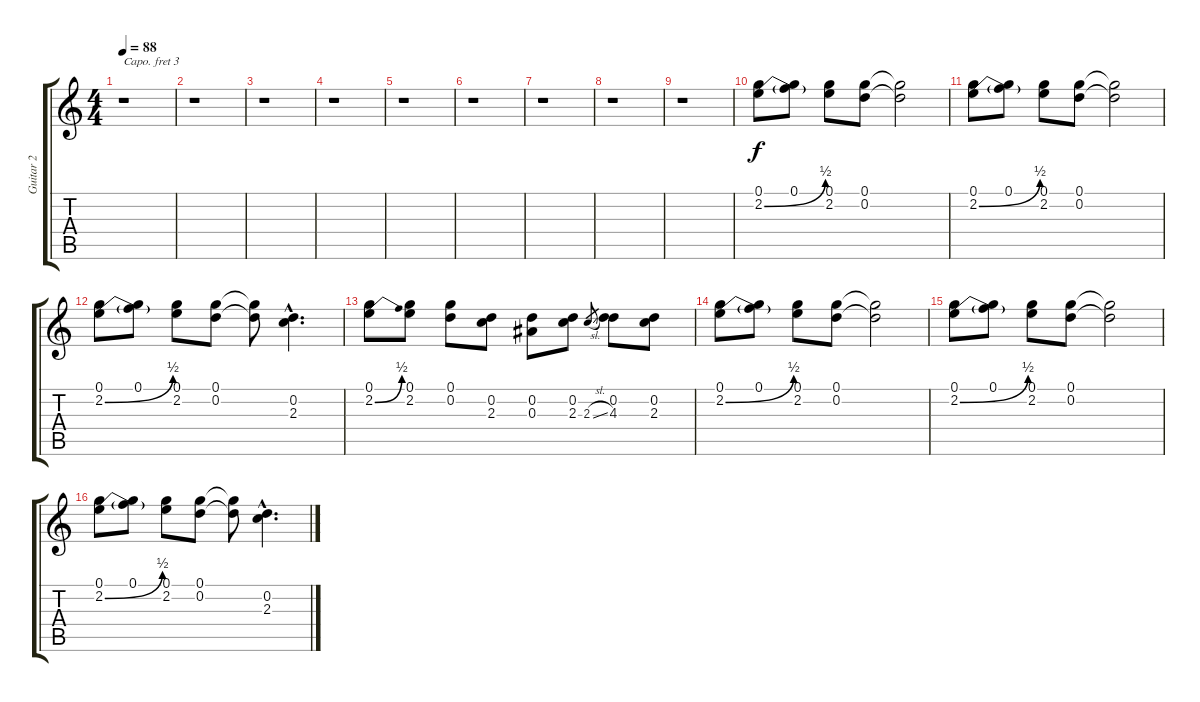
\track ("Guitar 2" "Guitar 2") {instrument distortionguitar}
\staff {score tabs}
\capo 3
\tuning (E4 B3 G3 D3 A2 E2) {hide}
\ts (4 4)
\tempo 88
\clef g2
\ks c
r.1{dy f} |
r.1 |
r.1 |
r.1 |
r.1 |
r.1 |
r.1 |
r.1 |
r.1 |
(0.1 2.2{be (bend 0 0 60 2)}).8 (0.1 2.2{t}).8 (0.1 2.2).8 (0.1 0.2).8 (0.1{t} 0.2{t}).2 |
(0.1 2.2{be (bend 0 0 60 2)}).8 (0.1 2.2{t}).8 (0.1 2.2).8 (0.1 0.2).8 (0.1{t} 0.2{t}).2 |
(0.1 2.2{be (bend 0 0 60 2)}).8 (0.1 2.2{t}).8 (0.1 2.2).8 (0.1 0.2).8 (0.1{t} 0.2{t}).8 (0.2{hac} 2.3{hac}).4{d} |
(0.1 2.2{be (bend 0 0 60 2)}).8 (0.1 2.2).8 (0.1 0.2).8 (0.2 2.3).8 (0.2 0.3).8 (0.2 2.3).8 2.3{sl}.8{gr} (0.2 4.3).8 (0.2 2.3).8 |
(0.1 2.2{be (bend 0 0 60 2)}).8 (0.1 2.2{t}).8 (0.1 2.2).8 (0.1 0.2).8 (0.1{t} 0.2{t}).2 |
(0.1 2.2{be (bend 0 0 60 2)}).8 (0.1 2.2{t}).8 (0.1 2.2).8 (0.1 0.2).8 (0.1{t} 0.2{t}).2 |
(0.1 2.2{be (bend 0 0 60 2)}).8 (0.1 2.2{t}).8 (0.1 2.2).8 (0.1 0.2).8 (0.1{t} 0.2{t}).8 (0.2{hac} 2.3{hac}).4{d}
